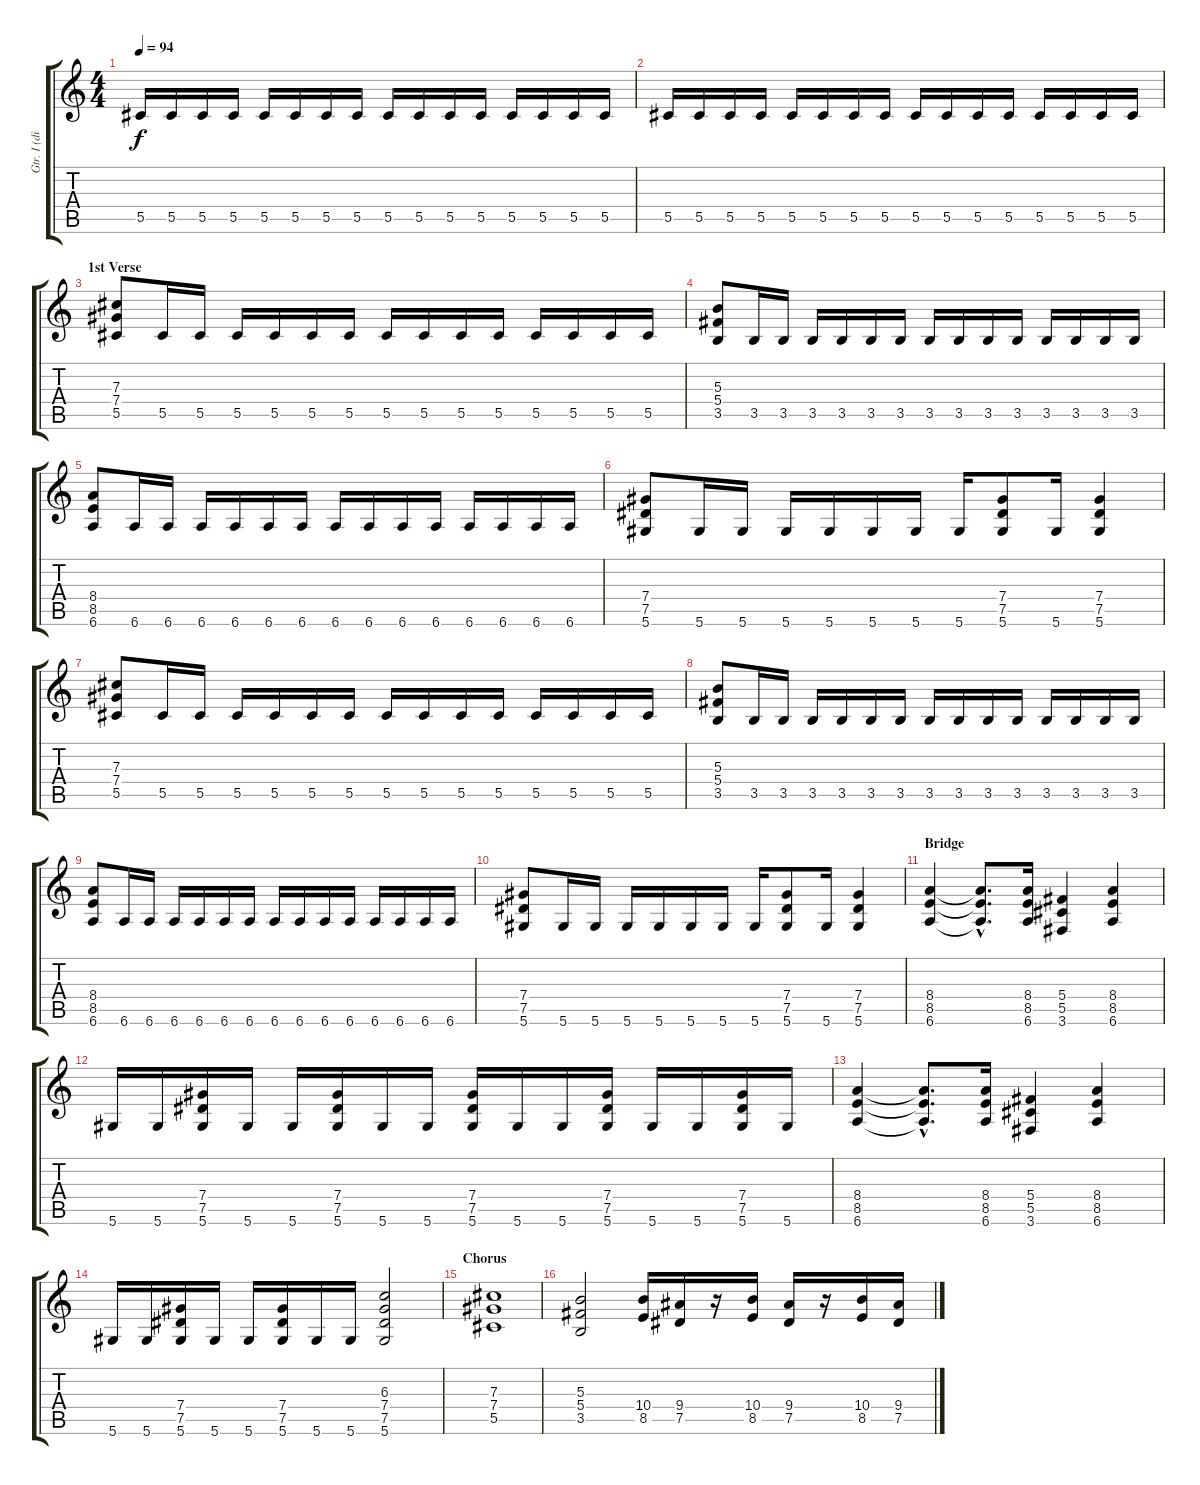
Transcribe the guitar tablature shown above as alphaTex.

\track ("Gtr. I (dist)" "Gtr. I (di") {instrument distortionguitar}
\staff {score tabs}
\tuning (Eb4 Bb3 Gb3 Db3 Ab2 Eb2) {hide}
\ts (4 4)
\tempo 94
\clef g2
\ks c
5.5.16{dy f} 5.5.16 5.5.16 5.5.16 5.5.16 5.5.16 5.5.16 5.5.16 5.5.16 5.5.16 5.5.16 5.5.16 5.5.16 5.5.16 5.5.16 5.5.16 |
5.5.16 5.5.16 5.5.16 5.5.16 5.5.16 5.5.16 5.5.16 5.5.16 5.5.16 5.5.16 5.5.16 5.5.16 5.5.16 5.5.16 5.5.16 5.5.16 |
\section ("" "1st Verse")
(7.3 7.4 5.5).8 5.5.16 5.5.16 5.5.16 5.5.16 5.5.16 5.5.16 5.5.16 5.5.16 5.5.16 5.5.16 5.5.16 5.5.16 5.5.16 5.5.16 |
(5.3 5.4 3.5).8 3.5.16 3.5.16 3.5.16 3.5.16 3.5.16 3.5.16 3.5.16 3.5.16 3.5.16 3.5.16 3.5.16 3.5.16 3.5.16 3.5.16 |
(8.4 8.5 6.6).8 6.6.16 6.6.16 6.6.16 6.6.16 6.6.16 6.6.16 6.6.16 6.6.16 6.6.16 6.6.16 6.6.16 6.6.16 6.6.16 6.6.16 |
(7.4 7.5 5.6).8 5.6.16 5.6.16 5.6.16 5.6.16 5.6.16 5.6.16 5.6.16 (7.4 7.5 5.6).8 5.6.16 (7.4 7.5 5.6).4 |
(7.3 7.4 5.5).8 5.5.16 5.5.16 5.5.16 5.5.16 5.5.16 5.5.16 5.5.16 5.5.16 5.5.16 5.5.16 5.5.16 5.5.16 5.5.16 5.5.16 |
(5.3 5.4 3.5).8 3.5.16 3.5.16 3.5.16 3.5.16 3.5.16 3.5.16 3.5.16 3.5.16 3.5.16 3.5.16 3.5.16 3.5.16 3.5.16 3.5.16 |
(8.4 8.5 6.6).8 6.6.16 6.6.16 6.6.16 6.6.16 6.6.16 6.6.16 6.6.16 6.6.16 6.6.16 6.6.16 6.6.16 6.6.16 6.6.16 6.6.16 |
(7.4 7.5 5.6).8 5.6.16 5.6.16 5.6.16 5.6.16 5.6.16 5.6.16 5.6.16 (7.4 7.5 5.6).8 5.6.16 (7.4 7.5 5.6).4 |
\section ("" "Bridge")
(8.4 8.5 6.6).4 (8.4{hac t} 8.5{hac t} 6.6{hac t}).8{d} (8.4 8.5 6.6).16 (5.4 5.5 3.6).4 (8.4 8.5 6.6).4 |
5.6.16 5.6.16 (7.4 7.5 5.6).16 5.6.16 5.6.16 (7.4 7.5 5.6).16 5.6.16 5.6.16 (7.4 7.5 5.6).16 5.6.16 5.6.16 (7.4 7.5 5.6).16 5.6.16 5.6.16 (7.4 7.5 5.6).16 5.6.16 |
(8.4 8.5 6.6).4 (8.4{hac t} 8.5{hac t} 6.6{hac t}).8{d} (8.4 8.5 6.6).16 (5.4 5.5 3.6).4 (8.4 8.5 6.6).4 |
5.6.16 5.6.16 (7.4 7.5 5.6).16 5.6.16 5.6.16 (7.4 7.5 5.6).16 5.6.16 5.6.16 (6.3 7.4 7.5 5.6).2 |
\section ("" "Chorus")
(7.3 7.4 5.5).1 |
(5.3 5.4 3.5).2 (10.4 8.5).16 (9.4 7.5).16 r.16 (10.4 8.5).16 (9.4 7.5).16 r.16 (10.4 8.5).16 (9.4 7.5).16
